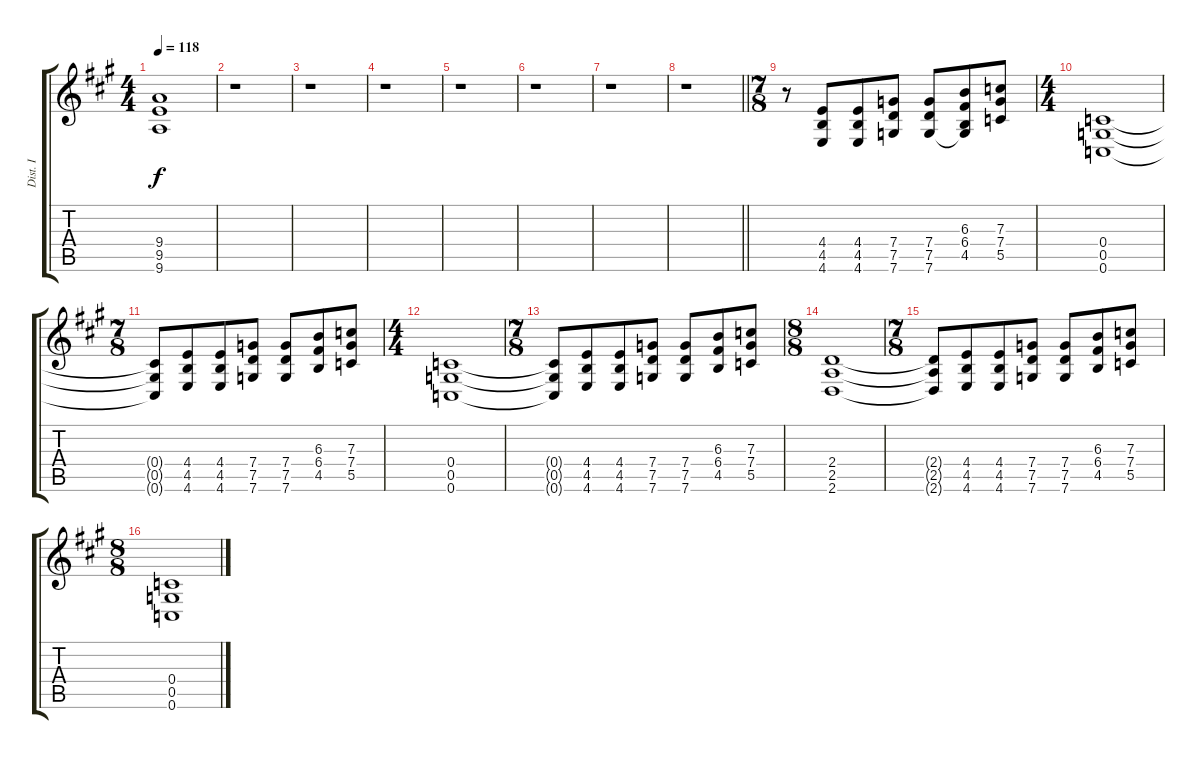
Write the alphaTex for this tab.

\track ("Dist. I" "Dist. I") {instrument distortionguitar}
\staff {score tabs}
\tuning (D4 A3 F3 C3 G2 C2) {hide}
\ts (4 4)
\tempo 118
\clef g2
\ks a
(9.4{t} 9.5{t} 9.6{t}).1{dy f} |
r.1 |
r.1 |
r.1 |
r.1 |
r.1 |
r.1 |
\barLineRight lightlight
r.1 |
\ts (7 8)
r.8 (4.4 4.5 4.6).8 (4.4 4.5 4.6).8 (7.4 7.5 7.6).8 (7.4 7.5 7.6).8 (6.3 6.4 4.5 7.6{t}).8 (7.3 7.4 5.5).8 |
\ts (4 4)
(0.4 0.5 0.6).1 |
\ts (7 8)
(0.4{t} 0.5{t} 0.6{t}).8 (4.4 4.5 4.6).8 (4.4 4.5 4.6).8 (7.4 7.5 7.6).8 (7.4 7.5 7.6).8 (6.3 6.4 4.5).8 (7.3 7.4 5.5).8 |
\ts (4 4)
(0.4 0.5 0.6).1 |
\ts (7 8)
(0.4{t} 0.5{t} 0.6{t}).8 (4.4 4.5 4.6).8 (4.4 4.5 4.6).8 (7.4 7.5 7.6).8 (7.4 7.5 7.6).8 (6.3 6.4 4.5).8 (7.3 7.4 5.5).8 |
\ts (8 8)
(2.4 2.5 2.6).1 |
\ts (7 8)
(2.4{t} 2.5{t} 2.6{t}).8 (4.4 4.5 4.6).8 (4.4 4.5 4.6).8 (7.4 7.5 7.6).8 (7.4 7.5 7.6).8 (6.3 6.4 4.5).8 (7.3 7.4 5.5).8 |
\ts (8 8)
(0.4 0.5 0.6).1
